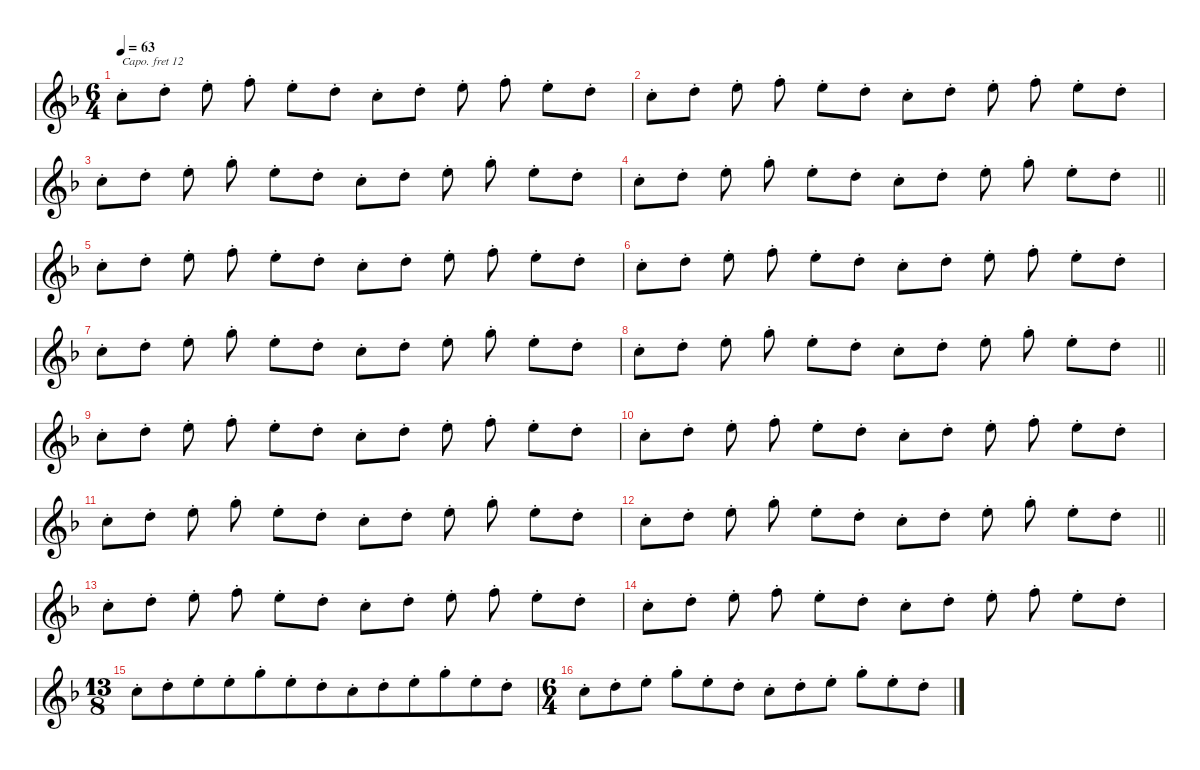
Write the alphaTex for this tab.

\defaultSystemsLayout 4
\hideDynamics
\bracketExtendMode nobrackets
\singleTrackTrackNamePolicy hidden
\multiTrackTrackNamePolicy hidden
\firstSystemTrackNameMode fullname
\firstSystemTrackNameOrientation horizontal
\otherSystemsTrackNameOrientation horizontal
\track ("Flute" "picc.") {instrument piccolo}
\staff {score}
\capo 12
\tuning (E4 C4 G3 C3 G2 C2)
\ts (6 4)
\tempo 63
\clef g2
\ks f
0.2{st acc forcenatural}.8{dy f beam Down} 2.2{st acc forcenatural}.8{beam Down} 0.1{st acc forcenatural}.8{beam Down beam split} 1.1{st acc forcenatural}.8{beam Down} 0.1{st acc forcenatural}.8{beam Down} 2.2{st acc forcenatural}.8{beam Down} 0.2{st acc forcenatural}.8{beam Down} 2.2{st acc forcenatural}.8{beam Down} 0.1{st acc forcenatural}.8{beam Down beam split} 1.1{st acc forcenatural}.8{beam Down} 0.1{st acc forcenatural}.8{beam Down} 2.2{st acc forcenatural}.8{beam Down} |
0.2{st acc forcenatural}.8{beam Down} 2.2{st acc forcenatural}.8{beam Down} 0.1{st acc forcenatural}.8{beam Down beam split} 1.1{st acc forcenatural}.8{beam Down} 0.1{st acc forcenatural}.8{beam Down} 2.2{st acc forcenatural}.8{beam Down} 0.2{st acc forcenatural}.8{beam Down} 2.2{st acc forcenatural}.8{beam Down} 0.1{st acc forcenatural}.8{beam Down beam split} 1.1{st acc forcenatural}.8{beam Down} 0.1{st acc forcenatural}.8{beam Down} 2.2{st acc forcenatural}.8{beam Down} |
0.2{st acc forcenatural}.8{beam Down} 2.2{st acc forcenatural}.8{beam Down} 0.1{st acc forcenatural}.8{beam Down beam split} 3.1{st acc forcenatural}.8{beam Down} 0.1{st acc forcenatural}.8{beam Down} 2.2{st acc forcenatural}.8{beam Down} 0.2{st acc forcenatural}.8{beam Down} 2.2{st acc forcenatural}.8{beam Down} 0.1{st acc forcenatural}.8{beam Down beam split} 3.1{st acc forcenatural}.8{beam Down} 0.1{st acc forcenatural}.8{beam Down} 2.2{st acc forcenatural}.8{beam Down} |
\barLineRight lightlight
0.2{st acc forcenatural}.8{beam Down} 2.2{st acc forcenatural}.8{beam Down} 0.1{st acc forcenatural}.8{beam Down beam split} 3.1{st acc forcenatural}.8{beam Down} 0.1{st acc forcenatural}.8{beam Down} 2.2{st acc forcenatural}.8{beam Down} 0.2{st acc forcenatural}.8{beam Down} 2.2{st acc forcenatural}.8{beam Down} 0.1{st acc forcenatural}.8{beam Down beam split} 3.1{st acc forcenatural}.8{beam Down} 0.1{st acc forcenatural}.8{beam Down} 2.2{st acc forcenatural}.8{beam Down} |
0.2{st acc forcenatural}.8{beam Down} 2.2{st acc forcenatural}.8{beam Down} 0.1{st acc forcenatural}.8{beam Down beam split} 1.1{st acc forcenatural}.8{beam Down} 0.1{st acc forcenatural}.8{beam Down} 2.2{st acc forcenatural}.8{beam Down} 0.2{st acc forcenatural}.8{beam Down} 2.2{st acc forcenatural}.8{beam Down} 0.1{st acc forcenatural}.8{beam Down beam split} 1.1{st acc forcenatural}.8{beam Down} 0.1{st acc forcenatural}.8{beam Down} 2.2{st acc forcenatural}.8{beam Down} |
0.2{st acc forcenatural}.8{beam Down} 2.2{st acc forcenatural}.8{beam Down} 0.1{st acc forcenatural}.8{beam Down beam split} 1.1{st acc forcenatural}.8{beam Down} 0.1{st acc forcenatural}.8{beam Down} 2.2{st acc forcenatural}.8{beam Down} 0.2{st acc forcenatural}.8{beam Down} 2.2{st acc forcenatural}.8{beam Down} 0.1{st acc forcenatural}.8{beam Down beam split} 1.1{st acc forcenatural}.8{beam Down} 0.1{st acc forcenatural}.8{beam Down} 2.2{st acc forcenatural}.8{beam Down} |
0.2{st acc forcenatural}.8{beam Down} 2.2{st acc forcenatural}.8{beam Down} 0.1{st acc forcenatural}.8{beam Down beam split} 3.1{st acc forcenatural}.8{beam Down} 0.1{st acc forcenatural}.8{beam Down} 2.2{st acc forcenatural}.8{beam Down} 0.2{st acc forcenatural}.8{beam Down} 2.2{st acc forcenatural}.8{beam Down} 0.1{st acc forcenatural}.8{beam Down beam split} 3.1{st acc forcenatural}.8{beam Down} 0.1{st acc forcenatural}.8{beam Down} 2.2{st acc forcenatural}.8{beam Down} |
\barLineRight lightlight
0.2{st acc forcenatural}.8{beam Down} 2.2{st acc forcenatural}.8{beam Down} 0.1{st acc forcenatural}.8{beam Down beam split} 3.1{st acc forcenatural}.8{beam Down} 0.1{st acc forcenatural}.8{beam Down} 2.2{st acc forcenatural}.8{beam Down} 0.2{st acc forcenatural}.8{beam Down} 2.2{st acc forcenatural}.8{beam Down} 0.1{st acc forcenatural}.8{beam Down beam split} 3.1{st acc forcenatural}.8{beam Down} 0.1{st acc forcenatural}.8{beam Down} 2.2{st acc forcenatural}.8{beam Down} |
0.2{st acc forcenatural}.8{beam Down} 2.2{st acc forcenatural}.8{beam Down} 0.1{st acc forcenatural}.8{beam Down beam split} 1.1{st acc forcenatural}.8{beam Down} 0.1{st acc forcenatural}.8{beam Down} 2.2{st acc forcenatural}.8{beam Down} 0.2{st acc forcenatural}.8{beam Down} 2.2{st acc forcenatural}.8{beam Down} 0.1{st acc forcenatural}.8{beam Down beam split} 1.1{st acc forcenatural}.8{beam Down} 0.1{st acc forcenatural}.8{beam Down} 2.2{st acc forcenatural}.8{beam Down} |
0.2{st acc forcenatural}.8{beam Down} 2.2{st acc forcenatural}.8{beam Down} 0.1{st acc forcenatural}.8{beam Down beam split} 1.1{st acc forcenatural}.8{beam Down} 0.1{st acc forcenatural}.8{beam Down} 2.2{st acc forcenatural}.8{beam Down} 0.2{st acc forcenatural}.8{beam Down} 2.2{st acc forcenatural}.8{beam Down} 0.1{st acc forcenatural}.8{beam Down beam split} 1.1{st acc forcenatural}.8{beam Down} 0.1{st acc forcenatural}.8{beam Down} 2.2{st acc forcenatural}.8{beam Down} |
0.2{st acc forcenatural}.8{beam Down} 2.2{st acc forcenatural}.8{beam Down} 0.1{st acc forcenatural}.8{beam Down beam split} 3.1{st acc forcenatural}.8{beam Down} 0.1{st acc forcenatural}.8{beam Down} 2.2{st acc forcenatural}.8{beam Down} 0.2{st acc forcenatural}.8{beam Down} 2.2{st acc forcenatural}.8{beam Down} 0.1{st acc forcenatural}.8{beam Down beam split} 3.1{st acc forcenatural}.8{beam Down} 0.1{st acc forcenatural}.8{beam Down} 2.2{st acc forcenatural}.8{beam Down} |
\barLineRight lightlight
0.2{st acc forcenatural}.8{beam Down} 2.2{st acc forcenatural}.8{beam Down} 0.1{st acc forcenatural}.8{beam Down beam split} 3.1{st acc forcenatural}.8{beam Down} 0.1{st acc forcenatural}.8{beam Down} 2.2{st acc forcenatural}.8{beam Down} 0.2{st acc forcenatural}.8{beam Down} 2.2{st acc forcenatural}.8{beam Down} 0.1{st acc forcenatural}.8{beam Down beam split} 3.1{st acc forcenatural}.8{beam Down} 0.1{st acc forcenatural}.8{beam Down} 2.2{st acc forcenatural}.8{beam Down} |
0.2{st acc forcenatural}.8{beam Down} 2.2{st acc forcenatural}.8{beam Down} 0.1{st acc forcenatural}.8{beam Down beam split} 1.1{st acc forcenatural}.8{beam Down} 0.1{st acc forcenatural}.8{beam Down} 2.2{st acc forcenatural}.8{beam Down} 0.2{st acc forcenatural}.8{beam Down} 2.2{st acc forcenatural}.8{beam Down} 0.1{st acc forcenatural}.8{beam Down beam split} 1.1{st acc forcenatural}.8{beam Down} 0.1{st acc forcenatural}.8{beam Down} 2.2{st acc forcenatural}.8{beam Down} |
0.2{st acc forcenatural}.8{beam Down} 2.2{st acc forcenatural}.8{beam Down} 0.1{st acc forcenatural}.8{beam Down beam split} 1.1{st acc forcenatural}.8{beam Down} 0.1{st acc forcenatural}.8{beam Down} 2.2{st acc forcenatural}.8{beam Down} 0.2{st acc forcenatural}.8{beam Down} 2.2{st acc forcenatural}.8{beam Down} 0.1{st acc forcenatural}.8{beam Down beam split} 1.1{st acc forcenatural}.8{beam Down} 0.1{st acc forcenatural}.8{beam Down} 2.2{st acc forcenatural}.8{beam Down} |
\ts (13 8)
\beaming (8 13)
0.2{st acc forcenatural}.8{beam Down beam merge} 2.2{st acc forcenatural}.8{beam Down beam merge} 0.1{st acc forcenatural}.8{beam Down beam merge} 0.1{st acc forcenatural}.8{beam Down} 3.1{st acc forcenatural}.8{beam Down beam merge} 0.1{st acc forcenatural}.8{beam Down beam merge} 2.2{st acc forcenatural}.8{beam Down} 0.2{st acc forcenatural}.8{beam Down beam merge} 2.2{st acc forcenatural}.8{beam Down beam merge} 0.1{st acc forcenatural}.8{beam Down} 3.1{st acc forcenatural}.8{beam Down beam merge} 0.1{st acc forcenatural}.8{beam Down beam merge} 2.2{st acc forcenatural}.8{beam Down} |
\ts (6 4)
\beaming (8 6 6)
0.2{st acc forcenatural}.8{beam Down} 2.2{st acc forcenatural}.8{beam Down} 0.1{st acc forcenatural}.8{beam Down beam split} 3.1{st acc forcenatural}.8{beam Down} 0.1{st acc forcenatural}.8{beam Down} 2.2{st acc forcenatural}.8{beam Down} 0.2{st acc forcenatural}.8{beam Down} 2.2{st acc forcenatural}.8{beam Down} 0.1{st acc forcenatural}.8{beam Down beam split} 3.1{st acc forcenatural}.8{beam Down} 0.1{st acc forcenatural}.8{beam Down} 2.2{st acc forcenatural}.8{beam Down}
